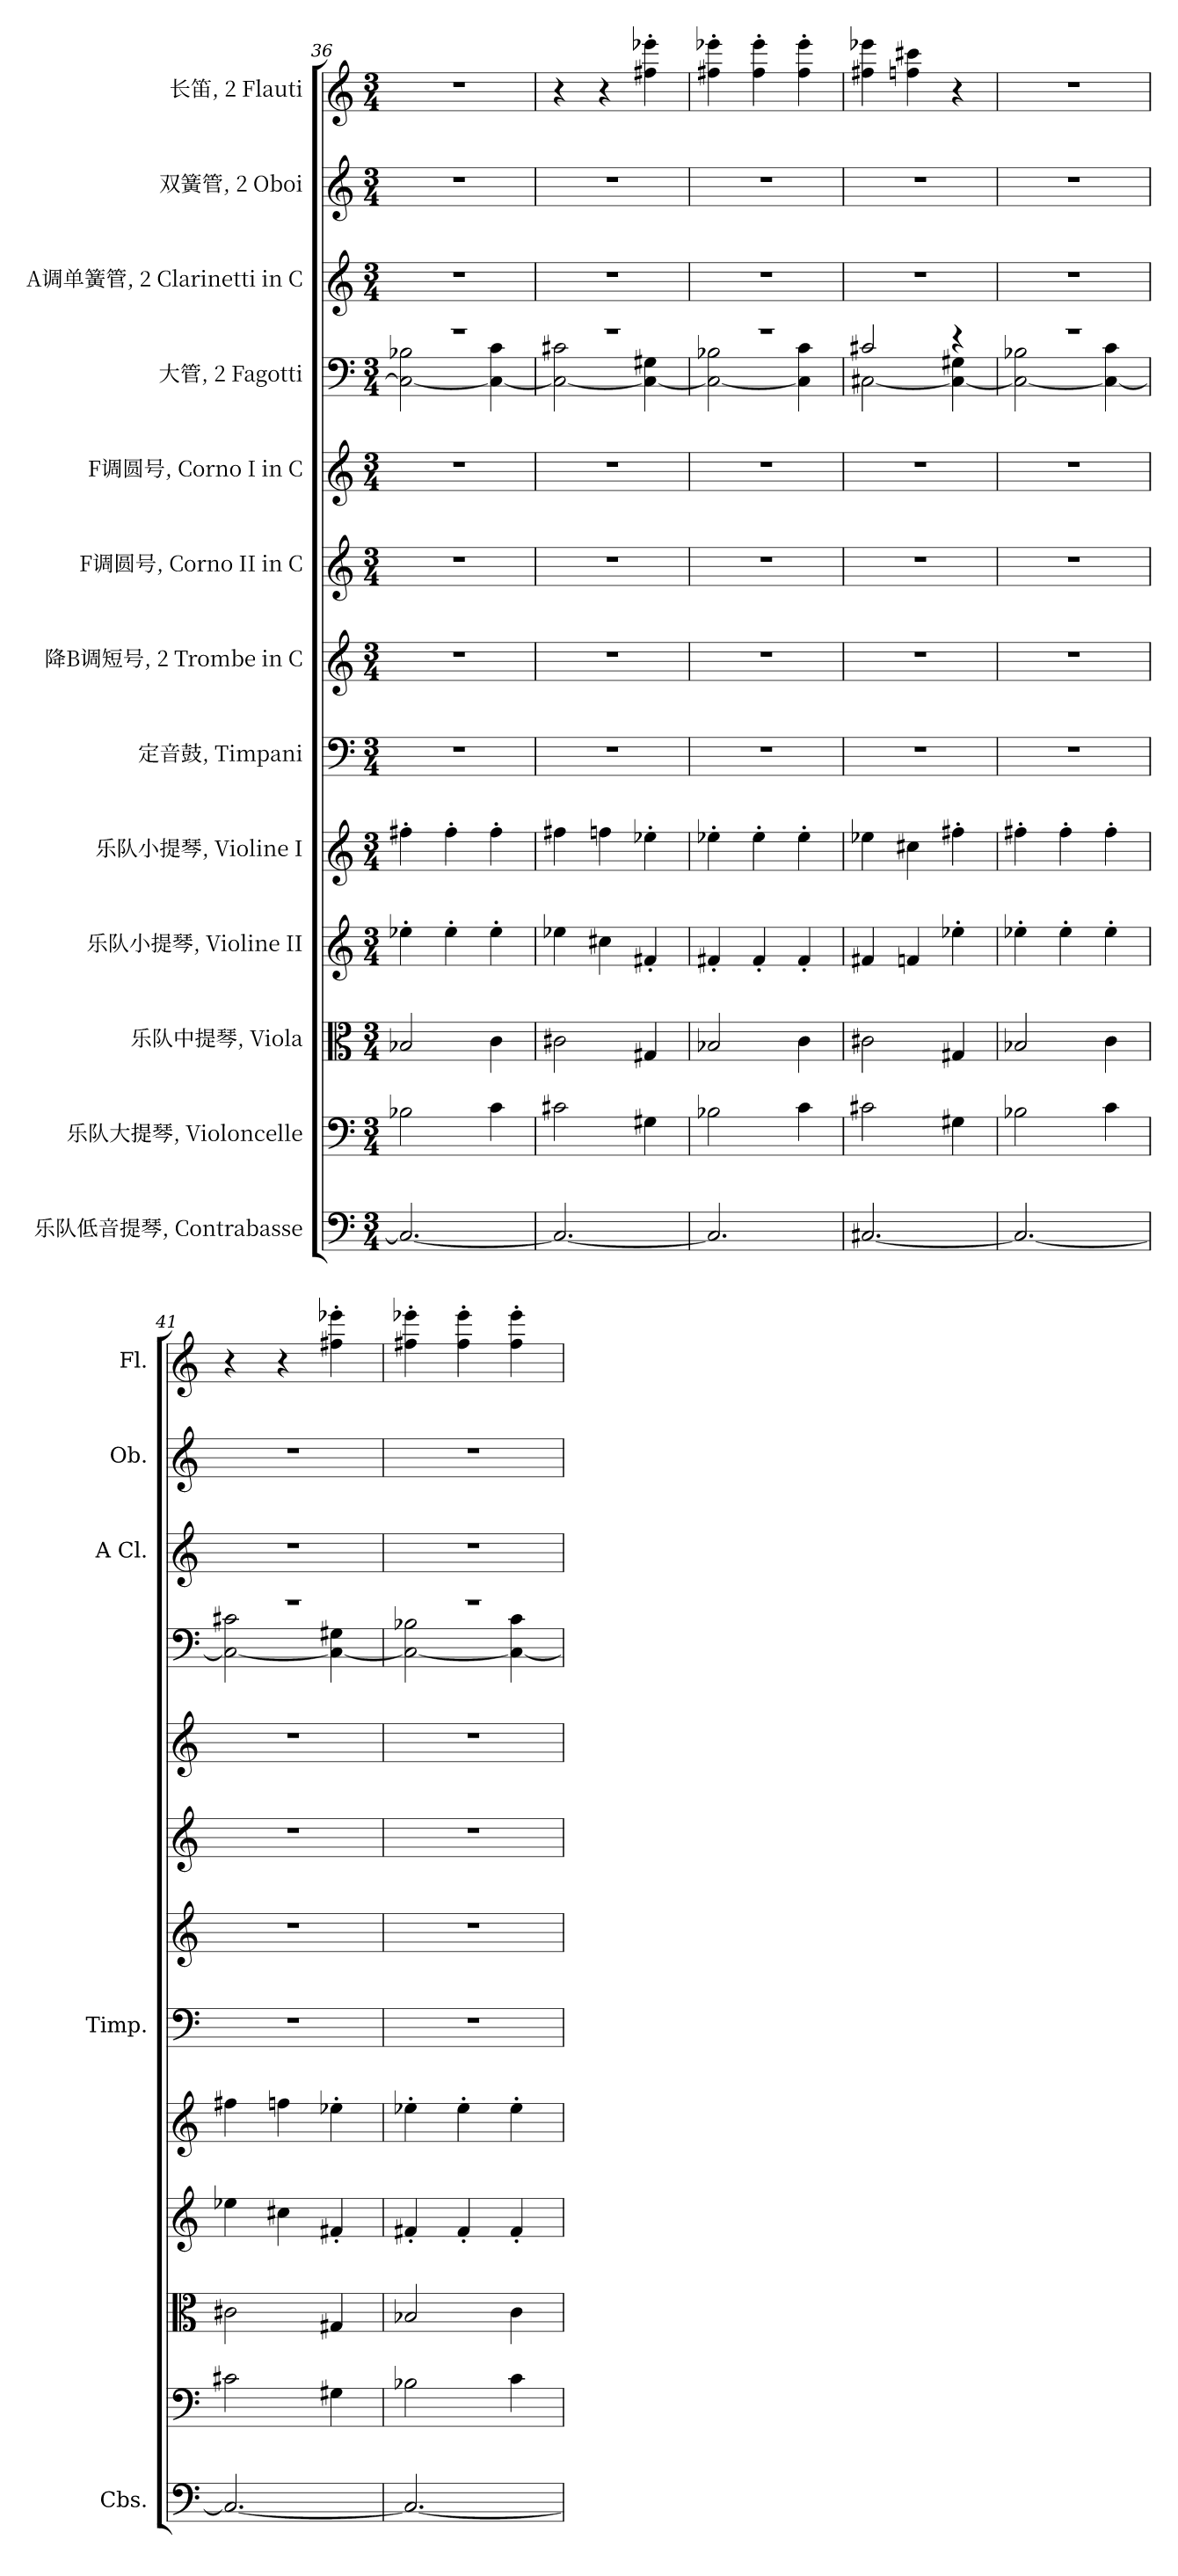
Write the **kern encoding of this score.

**kern	**kern	**kern	**kern	**kern	**kern	**kern	**kern	**kern	**kern	**kern	**kern	**kern
*part13	*part12	*part11	*part10	*part9	*part8	*part7	*part6	*part5	*part4	*part3	*part2	*part1
*staff13	*staff12	*staff11	*staff10	*staff9	*staff8	*staff7	*staff6	*staff5	*staff4	*staff3	*staff2	*staff1
*I"乐队低音提琴, Contrabasse	*I"乐队大提琴, Violoncelle	*I"乐队中提琴, Viola	*I"乐队小提琴, Violine II	*I"乐队小提琴, Violine I	*I"定音鼓, Timpani	*I"降B调短号, 2 Trombe in C	*I"F调圆号, Corno II in C	*I"F调圆号, Corno I in C	*I"大管, 2 Fagotti	*I"A调单簧管, 2 Clarinetti in C	*I"双簧管, 2 Oboi	*I"长笛, 2 Flauti
*I'Cbs.	*	*	*	*	*I'Timp.	*	*	*	*	*I'A Cl.	*I'Ob.	*I'Fl.
*clefF4	*clefF4	*clefC3	*clefG2	*clefG2	*clefF4	*clefG2	*clefG2	*clefG2	*clefF4	*clefG2	*clefG2	*clefG2
*ITrd7c12	*	*	*	*	*	*ITrd1c2	*ITrd4c7	*ITrd4c7	*	*ITrd2c3	*	*
*k[]	*k[]	*k[]	*k[]	*k[]	*k[]	*k[b-e-]	*k[b-]	*k[b-]	*k[]	*k[f#c#g#]	*k[]	*k[]
*M3/4	*M3/4	*M3/4	*M3/4	*M3/4	*M3/4	*M3/4	*M3/4	*M3/4	*M3/4	*M3/4	*M3/4	*M3/4
*MM306	*MM306	*MM306	*MM306	*MM306	*MM306	*MM306	*MM306	*MM306	*MM306	*MM306	*MM306	*MM306
=36	=36	=36	=36	=36	=36	=36	=36	=36	=36	=36	=36	=36
*	*	*	*	*	*	*	*	*	*^	*	*	*
2.CC#/_	2B-X\	2B-X/	4ee-X'\	4ff#X'\	2.r	2.r	2.r	2.r	2.r	2C#\_ 2B-X\	2.r	2.r	2.r
.	.	.	4ee-'\	4ff#'\	.	.	.	.	.	.	.	.	.
.	4c\	4c\	4ee-'\	4ff#'\	.	.	.	.	.	4C#\_ 4c\	.	.	.
=37	=37	=37	=37	=37	=37	=37	=37	=37	=37	=37	=37	=37	=37
*	*	*	*	*	*	*	*	*	*	*	*	*	*MM306
2.CC#/_	2c#X\	2c#X\	4ee-X\	4ff#X\	2.r	2.r	2.r	2.r	2.r	2C#\_ 2c#X\	2.r	2.r	4r
*	*	*	*	*	*	*	*	*	*	*	*	*	*MM324
.	.	.	4cc#X\	4ffn\	.	.	.	.	.	.	.	.	4r
.	4G#X\	4G#X/	4f#X'/	4ee-X'\	.	.	.	.	.	4C#\_ 4G#X\	.	.	4ff#X\' 4eee-X\'
=38	=38	=38	=38	=38	=38	=38	=38	=38	=38	=38	=38	=38	=38
2.CC#/]	2B-X\	2B-X/	4f#X'/	4ee-X'\	2.r	2.r	2.r	2.r	2.r	2C#\_ 2B-X\	2.r	2.r	4ff#X\' 4eee-X\'
.	.	.	4f#'/	4ee-'\	.	.	.	.	.	.	.	.	4ff#\' 4eee-\'
.	4c\	4c\	4f#'/	4ee-'\	.	.	.	.	.	4C#\] 4c\	.	.	4ff#\' 4eee-\'
!!LO:PB:g=z
=39	=39	=39	=39	=39	=39	=39	=39	=39	=39	=39	=39	=39	=39
[2.CC#X/	2c#X\	2c#X\	4f#X/	4ee-X\	2.r	2.r	2.r	2.r	2c#X/	[2C#X\	2.r	2.r	4ff#X\ 4eee-X\
.	.	.	4fn/	4cc#X\	.	.	.	.	.	.	.	.	4ffn\ 4ccc#X\
.	4G#X\	4G#X/	4ee-X'\	4ff#X'\	.	.	.	.	4r	4C#\_ 4G#X\	.	.	4r
=40	=40	=40	=40	=40	=40	=40	=40	=40	=40	=40	=40	=40	=40
*	*	*	*	*	*	*	*	*	*	*	*	*	*MM306
2.CC#/_	2B-X\	2B-X/	4ee-X'\	4ff#X'\	2.r	2.r	2.r	2.r	2.r	2C#\_ 2B-X\	2.r	2.r	2.r
.	.	.	4ee-'\	4ff#'\	.	.	.	.	.	.	.	.	.
.	4c\	4c\	4ee-'\	4ff#'\	.	.	.	.	.	4C#\_ 4c\	.	.	.
=41	=41	=41	=41	=41	=41	=41	=41	=41	=41	=41	=41	=41	=41
*	*	*	*	*	*	*	*	*	*	*	*	*	*MM306
2.CC#/_	2c#X\	2c#X\	4ee-X\	4ff#X\	2.r	2.r	2.r	2.r	2.r	2C#\_ 2c#X\	2.r	2.r	4r
*	*	*	*	*	*	*	*	*	*	*	*	*	*MM324
.	.	.	4cc#X\	4ffn\	.	.	.	.	.	.	.	.	4r
.	4G#X\	4G#X/	4f#X'/	4ee-X'\	.	.	.	.	.	4C#\_ 4G#X\	.	.	4ff#X\' 4eee-X\'
=42	=42	=42	=42	=42	=42	=42	=42	=42	=42	=42	=42	=42	=42
2.CC#/_	2B-X\	2B-X/	4f#X'/	4ee-X'\	2.r	2.r	2.r	2.r	2.r	2C#\_ 2B-X\	2.r	2.r	4ff#X\' 4eee-X\'
.	.	.	4f#'/	4ee-'\	.	.	.	.	.	.	.	.	4ff#\' 4eee-\'
.	4c\	4c\	4f#'/	4ee-'\	.	.	.	.	.	4C#\_ 4c\	.	.	4ff#\' 4eee-\'
*	*	*	*	*	*	*	*	*	*v	*v	*	*	*
=	=	=	=	=	=	=	=	=	=	=	=	=
*-	*-	*-	*-	*-	*-	*-	*-	*-	*-	*-	*-	*-
